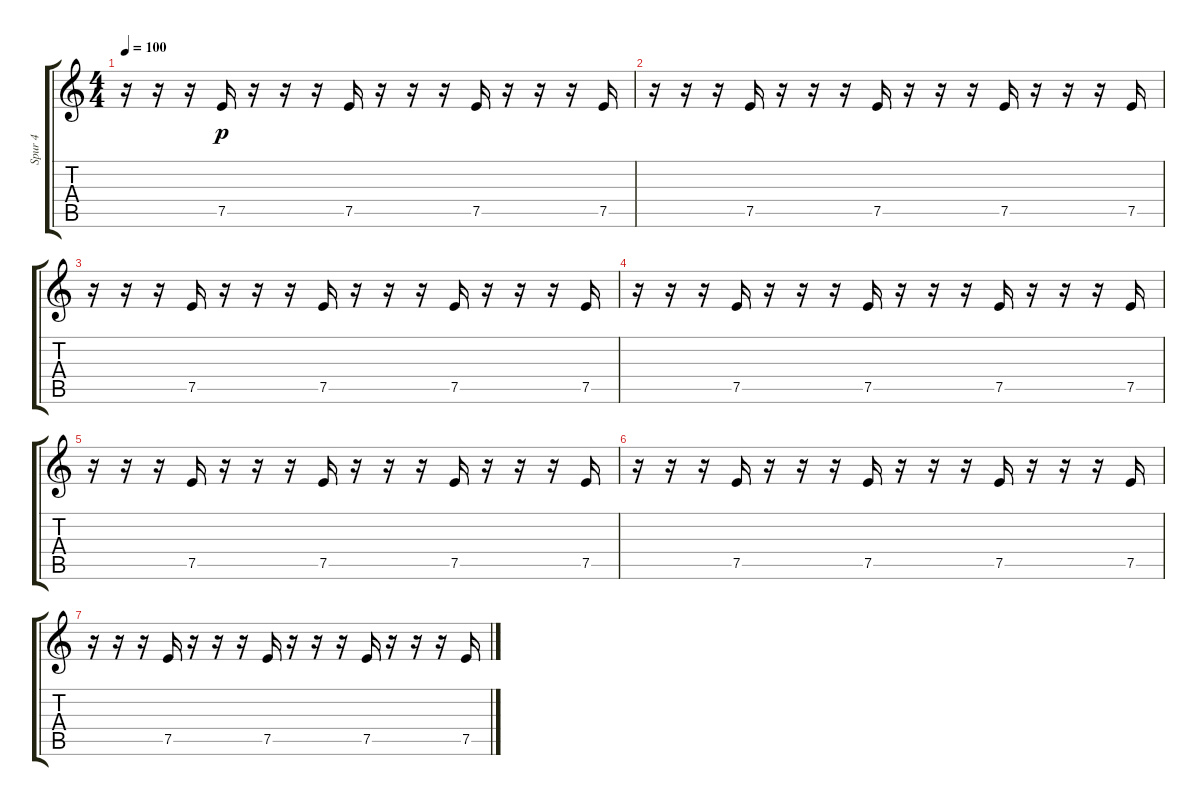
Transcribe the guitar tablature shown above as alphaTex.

\track ("Spur 4" "Spur 4") {instrument overdrivenguitar}
\staff {score tabs}
\tuning (E4 B3 G3 D3 A2 E2) {hide}
\ts (4 4)
\tempo 100
\clef g2
\ks c
r.16{dy p} r.16 r.16 7.5.16 r.16 r.16 r.16 7.5.16 r.16 r.16 r.16 7.5.16 r.16 r.16 r.16 7.5.16 |
r.16 r.16 r.16 7.5.16 r.16 r.16 r.16 7.5.16 r.16 r.16 r.16 7.5.16 r.16 r.16 r.16 7.5.16 |
r.16 r.16 r.16 7.5.16 r.16 r.16 r.16 7.5.16 r.16 r.16 r.16 7.5.16 r.16 r.16 r.16 7.5.16 |
r.16 r.16 r.16 7.5.16 r.16 r.16 r.16 7.5.16 r.16 r.16 r.16 7.5.16 r.16 r.16 r.16 7.5.16 |
r.16 r.16 r.16 7.5.16 r.16 r.16 r.16 7.5.16 r.16 r.16 r.16 7.5.16 r.16 r.16 r.16 7.5.16 |
r.16 r.16 r.16 7.5.16 r.16 r.16 r.16 7.5.16 r.16 r.16 r.16 7.5.16 r.16 r.16 r.16 7.5.16 |
r.16 r.16 r.16 7.5.16 r.16 r.16 r.16 7.5.16 r.16 r.16 r.16 7.5.16 r.16 r.16 r.16 7.5.16
